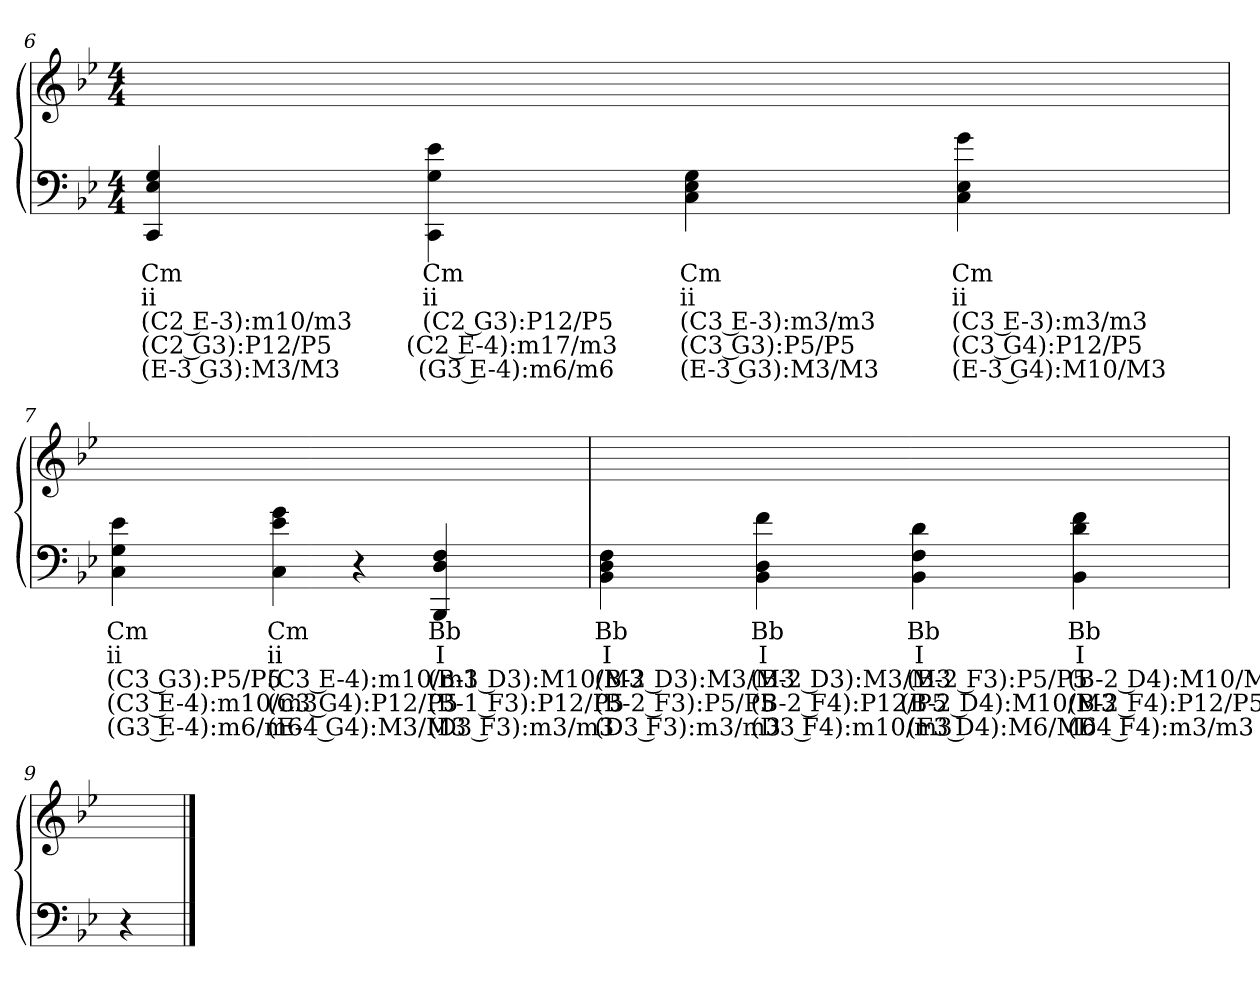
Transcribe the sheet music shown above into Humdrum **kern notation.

**kern	**text	**text	**text	**text	**text	**kern
*part2	*part2	*part2	*part2	*part2	*part2	*part1
*staff2	*staff2	*staff2	*staff2	*staff2	*staff2	*staff1
*clefF4	*	*	*	*	*	*clefG2
*k[b-e-]	*	*	*	*	*	*k[b-e-]
*B-:	*	*	*	*	*	*B-:
*M4/4	*	*	*	*	*	*M4/4
=6	=6	=6	=6	=6	=6	=6
4CC 4E- 4G	Cm	ii	(C2 E-3):m10/m3	(C2 G3):P12/P5	(E-3 G3):M3/M3	1ryy
4CC 4G 4e-	Cm	ii	(C2 G3):P12/P5	(C2 E-4):m17/m3	(G3 E-4):m6/m6	.
4C 4E- 4G	Cm	ii	(C3 E-3):m3/m3	(C3 G3):P5/P5	(E-3 G3):M3/M3	.
4C 4E- 4g	Cm	ii	(C3 E-3):m3/m3	(C3 G4):P12/P5	(E-3 G4):M10/M3	.
=7	=7	=7	=7	=7	=7	=7
4C 4G 4e-	Cm	ii	(C3 G3):P5/P5	(C3 E-4):m10/m3	(G3 E-4):m6/m6	1ryy
4C 4e- 4g	Cm	ii	(C3 E-4):m10/m3	(C3 G4):P12/P5	(E-4 G4):M3/M3	.
4r	.	.	.	.	.	.
4BBB- 4D 4F	Bb	I	(B-1 D3):M10/M3	(B-1 F3):P12/P5	(D3 F3):m3/m3	.
=8	=8	=8	=8	=8	=8	=8
4BB- 4D 4F	Bb	I	(B-2 D3):M3/M3	(B-2 F3):P5/P5	(D3 F3):m3/m3	1ryy
4BB- 4D 4f	Bb	I	(B-2 D3):M3/M3	(B-2 F4):P12/P5	(D3 F4):m10/m3	.
4BB- 4F 4d	Bb	I	(B-2 F3):P5/P5	(B-2 D4):M10/M3	(F3 D4):M6/M6	.
4BB- 4d 4f	Bb	I	(B-2 D4):M10/M3	(B-2 F4):P12/P5	(D4 F4):m3/m3	.
=9	=9	=9	=9	=9	=9	=9
4r	.	.	.	.	.	4ryy
==	==	==	==	==	==	==
*-	*-	*-	*-	*-	*-	*-
